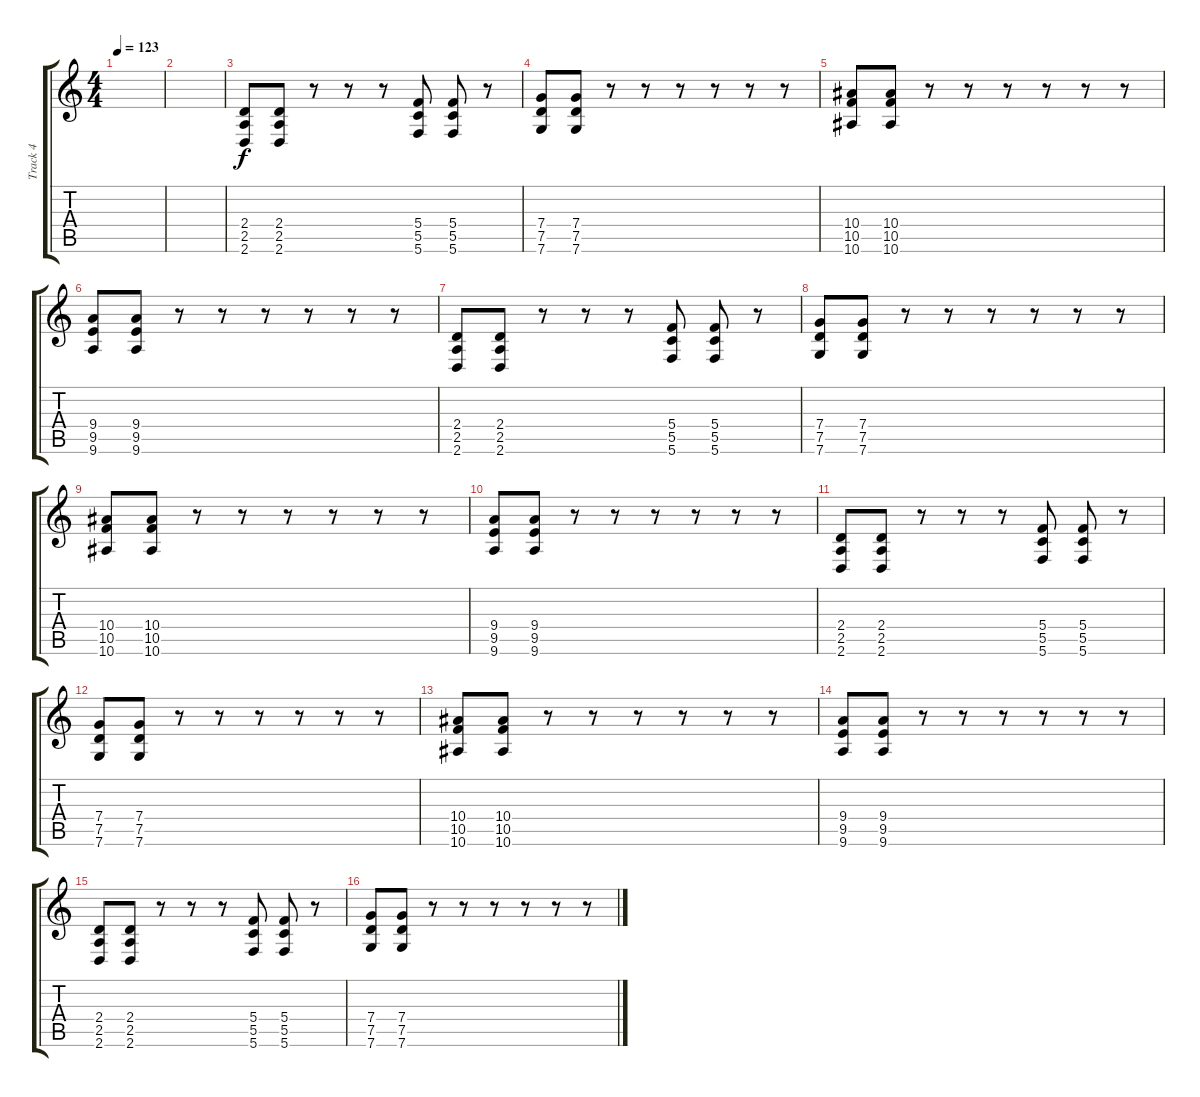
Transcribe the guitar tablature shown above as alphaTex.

\track ("Track 4" "Track 4") {instrument distortionguitar}
\staff {score tabs}
\tuning (D4 A3 F3 C3 G2 C2) {hide}
\ts (4 4)
\tempo 123
\clef g2
\ks c
|
|
(2.4 2.5 2.6).8 (2.4 2.5 2.6).8 r.8 r.8 r.8 (5.4 5.5 5.6).8 (5.4 5.5 5.6).8 r.8 |
(7.4 7.5 7.6).8 (7.4 7.5 7.6).8 r.8 r.8 r.8 r.8 r.8 r.8 |
(10.4 10.5 10.6).8 (10.4 10.5 10.6).8 r.8 r.8 r.8 r.8 r.8 r.8 |
(9.4 9.5 9.6).8 (9.4 9.5 9.6).8 r.8 r.8 r.8 r.8 r.8 r.8 |
(2.4 2.5 2.6).8 (2.4 2.5 2.6).8 r.8 r.8 r.8 (5.4 5.5 5.6).8 (5.4 5.5 5.6).8 r.8 |
(7.4 7.5 7.6).8 (7.4 7.5 7.6).8 r.8 r.8 r.8 r.8 r.8 r.8 |
(10.4 10.5 10.6).8 (10.4 10.5 10.6).8 r.8 r.8 r.8 r.8 r.8 r.8 |
(9.4 9.5 9.6).8 (9.4 9.5 9.6).8 r.8 r.8 r.8 r.8 r.8 r.8 |
(2.4 2.5 2.6).8 (2.4 2.5 2.6).8 r.8 r.8 r.8 (5.4 5.5 5.6).8 (5.4 5.5 5.6).8 r.8 |
(7.4 7.5 7.6).8 (7.4 7.5 7.6).8 r.8 r.8 r.8 r.8 r.8 r.8 |
(10.4 10.5 10.6).8 (10.4 10.5 10.6).8 r.8 r.8 r.8 r.8 r.8 r.8 |
(9.4 9.5 9.6).8 (9.4 9.5 9.6).8 r.8 r.8 r.8 r.8 r.8 r.8 |
(2.4 2.5 2.6).8 (2.4 2.5 2.6).8 r.8 r.8 r.8 (5.4 5.5 5.6).8 (5.4 5.5 5.6).8 r.8 |
(7.4 7.5 7.6).8 (7.4 7.5 7.6).8 r.8 r.8 r.8 r.8 r.8 r.8
